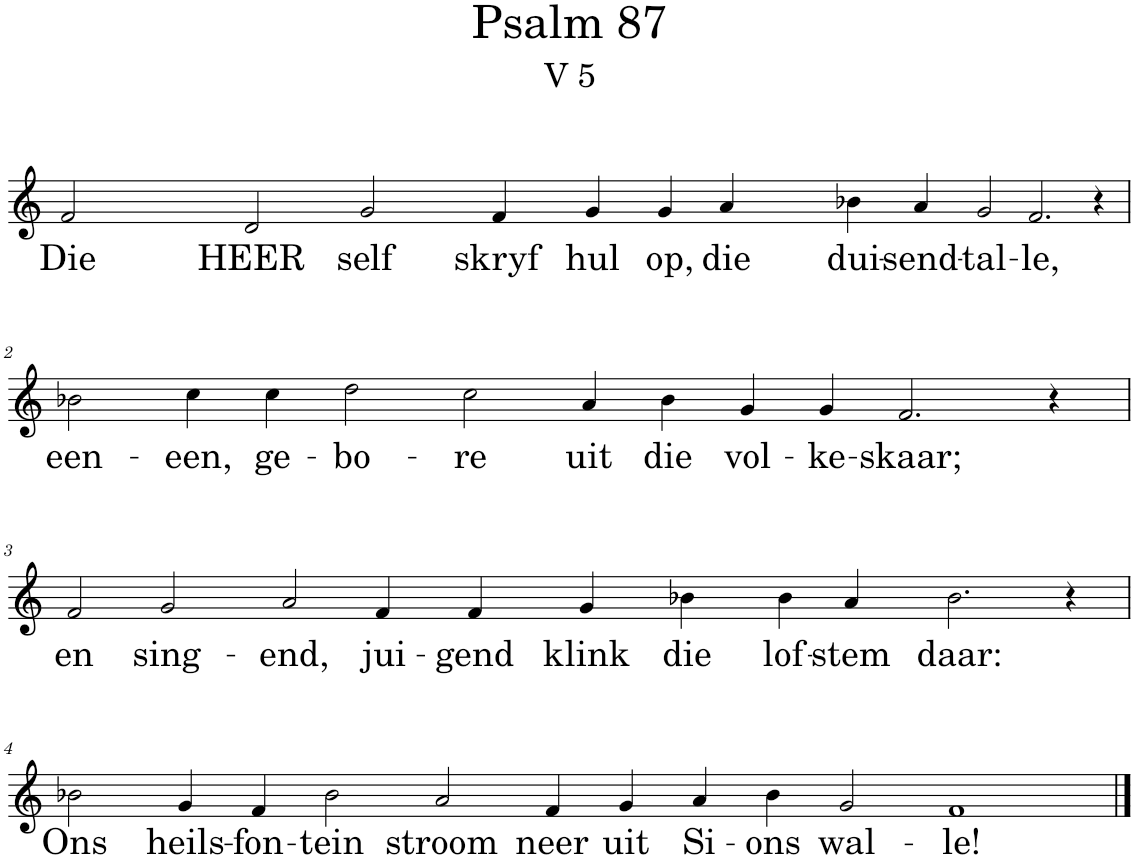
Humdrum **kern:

**kern	**text
*part1	*part1
*staff1	*staff1
*I"Pipe Organ	*
*I'Org.	*
*clefG2	*
*k[]	*
*M18/4	*
=1	=1
!	!LO:LY:b
2f/	Die
!	!LO:LY:b
2d/	HEER
!	!LO:LY:b
2g/	self
!	!LO:LY:b
4f/	skryf
!	!LO:LY:b
4g/	hul
!	!LO:LY:b
4g/	op,
!	!LO:LY:b
4a/	die
!	!LO:LY:b
4b-X\	dui-
!	!LO:LY:b
4a/	-send-
!	!LO:LY:b
2g/	-tal-
!	!LO:LY:b
2.f/	-le,
4r	.
!!LO:LB:g=z
=2	=2
*M16/4	*
!	!LO:LY:b
2b-X\	een-
!	!LO:LY:b
4cc\	-een,
!	!LO:LY:b
4cc\	ge-
!	!LO:LY:b
2dd\	-bo-
!	!LO:LY:b
2cc\	-re
!	!LO:LY:b
4a/	uit
!	!LO:LY:b
4b-\	die
!	!LO:LY:b
4g/	vol-
!	!LO:LY:b
4g/	-ke-
!	!LO:LY:b
2.f/	-skaar;
4r	.
!!LO:LB:g=z
=3	=3
!	!LO:LY:b
2f/	en
!	!LO:LY:b
2g/	sing-
!	!LO:LY:b
2a/	-end,
!	!LO:LY:b
4f/	jui-
!	!LO:LY:b
4f/	-gend
!	!LO:LY:b
4g/	klink
!	!LO:LY:b
4b-X\	die
!	!LO:LY:b
4b-\	lof-
!	!LO:LY:b
4a/	-stem
!	!LO:LY:b
2.b-\	daar:
4r	.
!!LO:LB:g=z
=4	=4
*M18/4	*
!	!LO:LY:b
2b-X\	Ons
!	!LO:LY:b
4g/	heils-
!	!LO:LY:b
4f/	-fon-
!	!LO:LY:b
2b-\	-tein
!	!LO:LY:b
2a/	stroom
!	!LO:LY:b
4f/	neer
!	!LO:LY:b
4g/	uit
!	!LO:LY:b
4a/	Si-
!	!LO:LY:b
4b-\	-ons
!	!LO:LY:b
2g/	wal-
!	!LO:LY:b
1f	-le!
==	==
*-	*-
